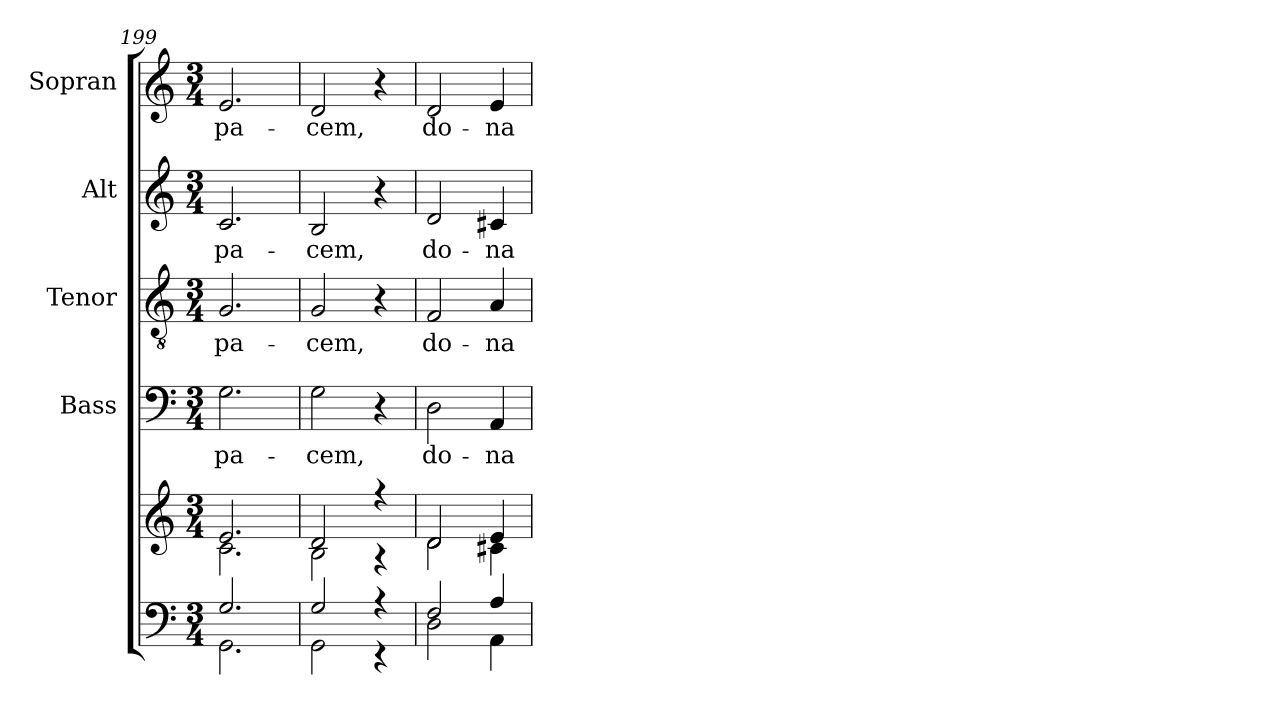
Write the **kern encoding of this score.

**kern	**kern	**kern	**text	**kern	**text	**kern	**text	**kern	**text
*part5	*part5	*part4	*part4	*part3	*part3	*part2	*part2	*part1	*part1
*staff6	*staff5	*staff4	*staff4	*staff3	*staff3	*staff2	*staff2	*staff1	*staff1
*	*	*I"Bass	*	*I"Tenor	*	*I"Alt	*	*I"Sopran	*
*	*	*I'B.	*	*I'T.	*	*I'A.	*	*I'S.	*
*clefF4	*clefG2	*clefF4	*	*clefGv2	*	*clefG2	*	*clefG2	*
*k[]	*k[]	*k[]	*	*k[]	*	*k[]	*	*k[]	*
*C:	*C:	*C:	*	*C:	*	*C:	*	*C:	*
*M3/4	*M3/4	*M3/4	*	*M3/4	*	*M3/4	*	*M3/4	*
=199	=199	=199	=199	=199	=199	=199	=199	=199	=199
*^	*^	*	*	*	*	*	*	*	*
!	!	!	!	!	!LO:LY:b	!	!LO:LY:b	!	!LO:LY:b	!	!LO:LY:b
2.G/	2.GG\	2.e/	2.c\	2.G\	pa-	2.G/	pa-	2.c/	pa-	2.e/	pa-
=200	=200	=200	=200	=200	=200	=200	=200	=200	=200	=200	=200
!	!	!	!	!	!LO:LY:b	!	!LO:LY:b	!	!LO:LY:b	!	!LO:LY:b
2G/	2GG\	2d/	2B\	2G\	-cem,	2G/	-cem,	2B/	-cem,	2d/	-cem,
4r	4r	4r	4r	4r	.	4r	.	4r	.	4r	.
!!LO:LB:g=z
=201	=201	=201	=201	=201	=201	=201	=201	=201	=201	=201	=201
!	!	!	!	!	!LO:LY:b	!	!LO:LY:b	!	!LO:LY:b	!	!LO:LY:b
2F/	2D\	2d/	2d\	2D\	do-	2F/	do-	2d/	do-	2d/	do-
!	!	!	!	!	!LO:LY:b	!	!LO:LY:b	!	!LO:LY:b	!	!LO:LY:b
4A/	4AA\	4e/	4c#X\	4AA/	-na	4A/	-na	4c#X/	-na	4e/	-na
*v	*v	*	*	*	*	*	*	*	*	*	*
*	*v	*v	*	*	*	*	*	*	*	*
=	=	=	=	=	=	=	=	=	=
*-	*-	*-	*-	*-	*-	*-	*-	*-	*-
